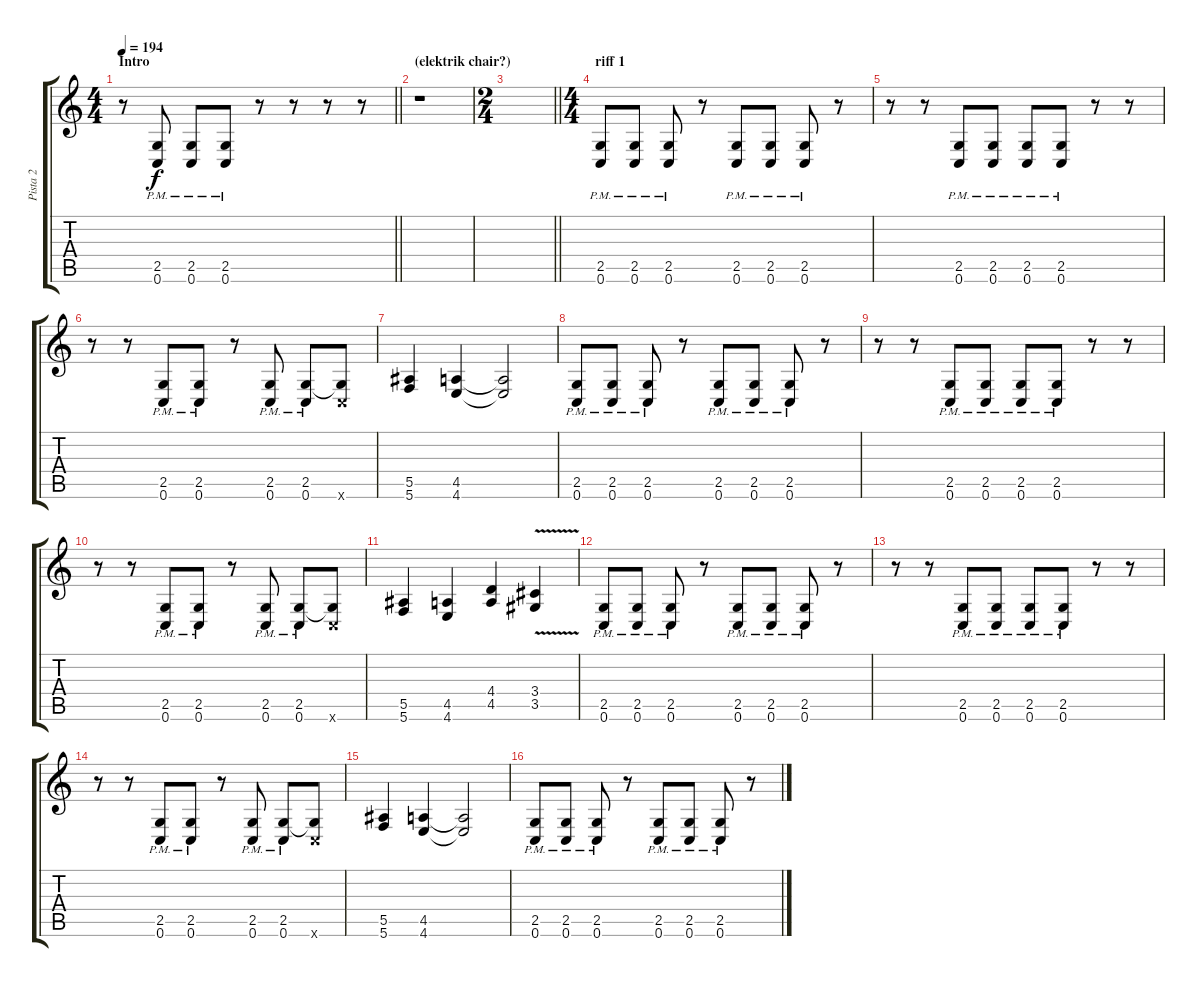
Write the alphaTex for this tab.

\track ("Pista 2" "Pista 2") {instrument distortionguitar}
\staff {score tabs}
\tuning (C4 G3 Eb3 Bb2 F2 C2) {hide}
\ts (4 4)
\section ("" "Intro")
\tempo 194
\clef g2
\barLineRight lightlight
\ks c
r.8{dy f instrument distortionguitar} (2.5{pm} 0.6{pm}).8 (2.5{pm} 0.6{pm}).8 (2.5{pm} 0.6{pm}).8 r.8 r.8 r.8 r.8 |
\section ("" "(elektrik chair?)")
r.1 |
\ts (2 4)
\barLineRight lightlight
|
\ts (4 4)
\section ("" "riff 1")
(2.5{pm} 0.6{pm}).8 (2.5{pm} 0.6{pm}).8 (2.5{pm} 0.6{pm}).8 r.8 (2.5{pm} 0.6{pm}).8 (2.5{pm} 0.6{pm}).8 (2.5{pm} 0.6{pm}).8 r.8 |
r.8 r.8 (2.5{pm} 0.6{pm}).8 (2.5{pm} 0.6{pm}).8 (2.5{pm} 0.6{pm}).8 (2.5{pm} 0.6{pm}).8 r.8 r.8 |
r.8 r.8 (2.5{pm} 0.6{pm}).8 (2.5{pm} 0.6{pm}).8 r.8 (2.5{pm} 0.6{pm}).8 (2.5{pm} 0.6{pm}).8 (2.5{t} 0.6{x}).8 |
(5.5 5.6).4 (4.5 4.6).4 (4.5{t} 4.6{t}).2 |
(2.5{pm} 0.6{pm}).8 (2.5{pm} 0.6{pm}).8 (2.5{pm} 0.6{pm}).8 r.8 (2.5{pm} 0.6{pm}).8 (2.5{pm} 0.6{pm}).8 (2.5{pm} 0.6{pm}).8 r.8 |
r.8 r.8 (2.5{pm} 0.6{pm}).8 (2.5{pm} 0.6{pm}).8 (2.5{pm} 0.6{pm}).8 (2.5{pm} 0.6{pm}).8 r.8 r.8 |
r.8 r.8 (2.5{pm} 0.6{pm}).8 (2.5{pm} 0.6{pm}).8 r.8 (2.5{pm} 0.6{pm}).8 (2.5{pm} 0.6{pm}).8 (2.5{t} 0.6{x}).8 |
(5.5 5.6).4 (4.5 4.6).4 (4.4 4.5).4 (3.4 3.5{v}).4 |
(2.5{pm} 0.6{pm}).8 (2.5{pm} 0.6{pm}).8 (2.5{pm} 0.6{pm}).8 r.8 (2.5{pm} 0.6{pm}).8 (2.5{pm} 0.6{pm}).8 (2.5{pm} 0.6{pm}).8 r.8 |
r.8 r.8 (2.5{pm} 0.6{pm}).8 (2.5{pm} 0.6{pm}).8 (2.5{pm} 0.6{pm}).8 (2.5{pm} 0.6{pm}).8 r.8 r.8 |
r.8 r.8 (2.5{pm} 0.6{pm}).8 (2.5{pm} 0.6{pm}).8 r.8 (2.5{pm} 0.6{pm}).8 (2.5{pm} 0.6{pm}).8 (2.5{t} 0.6{x}).8 |
(5.5 5.6).4 (4.5 4.6).4 (4.5{t} 4.6{t}).2 |
(2.5{pm} 0.6{pm}).8 (2.5{pm} 0.6{pm}).8 (2.5{pm} 0.6{pm}).8 r.8 (2.5{pm} 0.6{pm}).8 (2.5{pm} 0.6{pm}).8 (2.5{pm} 0.6{pm}).8 r.8
